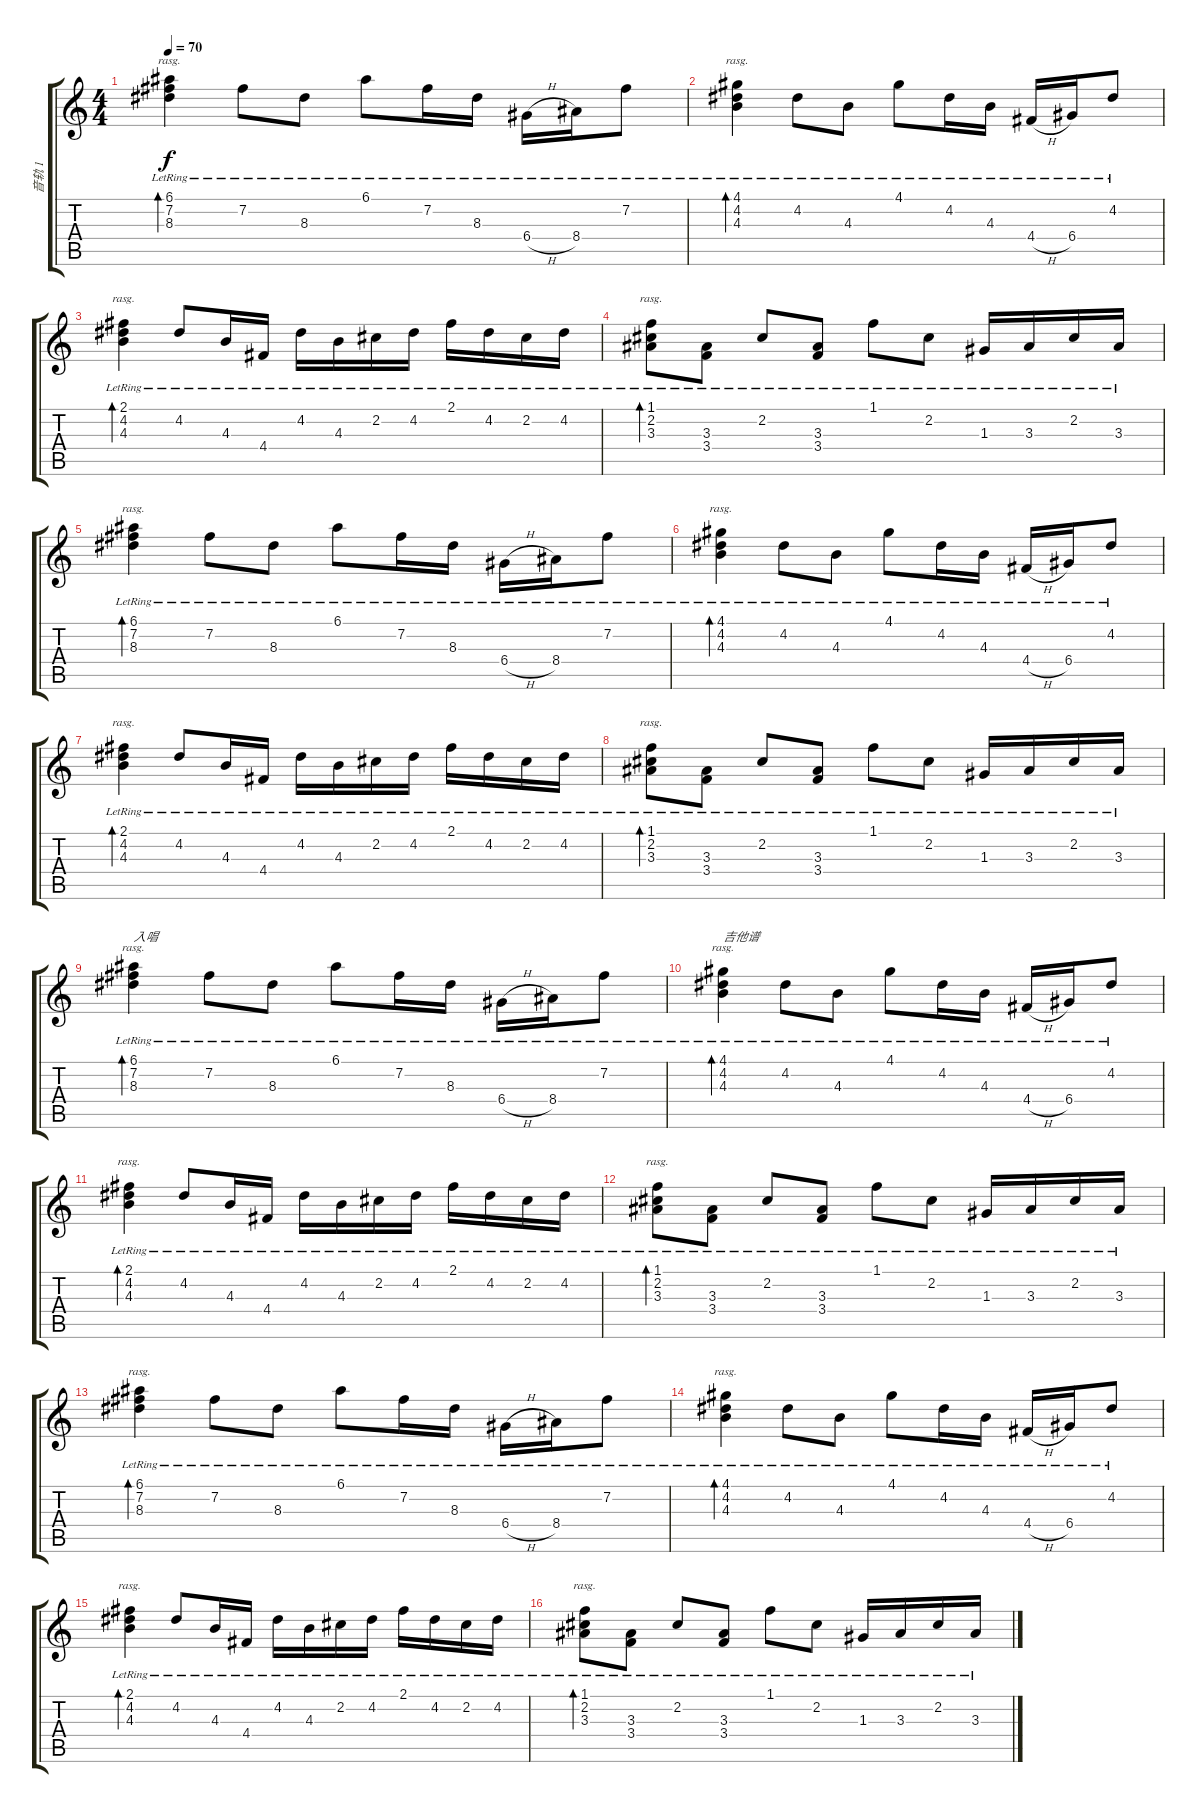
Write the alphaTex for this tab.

\track ("音轨 1" "音轨 1") {instrument acousticguitarsteel}
\staff {score tabs}
\tuning (E4 B3 G3 D3 A2 E2) {hide}
\ts (4 4)
\tempo 70
\clef g2
\ks c
(6.1{lr} 7.2{lr} 8.3{lr}).4{bd 240 rasg ii dy f} 7.2{lr}.8 8.3{lr}.8 6.1{lr}.8 7.2{lr}.16 8.3{lr}.16 6.4{h lr}.16 8.4{lr}.16 7.2{lr}.8 |
(4.1{lr} 4.2{lr} 4.3{lr}).4{bd 240 rasg ii} 4.2{lr}.8 4.3{lr}.8 4.1{lr}.8 4.2{lr}.16 4.3{lr}.16 4.4{h lr}.16 6.4{lr}.16 4.2{lr}.8 |
(2.1{lr} 4.2{lr} 4.3{lr}).4{bd 240 rasg ii} 4.2{lr}.8 4.3{lr}.16 4.4{lr}.16 4.2{lr}.16 4.3{lr}.16 2.2{lr}.16 4.2{lr}.16 2.1{lr}.16 4.2{lr}.16 2.2{lr}.16 4.2{lr}.16 |
(1.1{lr} 2.2{lr} 3.3{lr}).8{bd 240 rasg ii} (3.3{lr} 3.4{lr}).8 2.2{lr}.8 (3.3{lr} 3.4{lr}).8 1.1{lr}.8 2.2{lr}.8 1.3{lr}.16 3.3{lr}.16 2.2{lr}.16 3.3{lr}.16 |
(6.1{lr} 7.2{lr} 8.3{lr}).4{bd 240 rasg ii} 7.2{lr}.8 8.3{lr}.8 6.1{lr}.8 7.2{lr}.16 8.3{lr}.16 6.4{h lr}.16 8.4{lr}.16 7.2{lr}.8 |
(4.1{lr} 4.2{lr} 4.3{lr}).4{bd 240 rasg ii} 4.2{lr}.8 4.3{lr}.8 4.1{lr}.8 4.2{lr}.16 4.3{lr}.16 4.4{h lr}.16 6.4{lr}.16 4.2{lr}.8 |
(2.1{lr} 4.2{lr} 4.3{lr}).4{bd 240 rasg ii} 4.2{lr}.8 4.3{lr}.16 4.4{lr}.16 4.2{lr}.16 4.3{lr}.16 2.2{lr}.16 4.2{lr}.16 2.1{lr}.16 4.2{lr}.16 2.2{lr}.16 4.2{lr}.16 |
(1.1{lr} 2.2{lr} 3.3{lr}).8{bd 240 rasg ii} (3.3{lr} 3.4{lr}).8 2.2{lr}.8 (3.3{lr} 3.4{lr}).8 1.1{lr}.8 2.2{lr}.8 1.3{lr}.16 3.3{lr}.16 2.2{lr}.16 3.3{lr}.16 |
(6.1{lr} 7.2{lr} 8.3{lr}).4{bd 240 rasg ii txt "入唱"} 7.2{lr}.8 8.3{lr}.8 6.1{lr}.8 7.2{lr}.16 8.3{lr}.16 6.4{h lr}.16 8.4{lr}.16 7.2{lr}.8 |
(4.1{lr} 4.2{lr} 4.3{lr}).4{bd 240 rasg ii txt "吉他谱"} 4.2{lr}.8 4.3{lr}.8 4.1{lr}.8 4.2{lr}.16 4.3{lr}.16 4.4{h lr}.16 6.4{lr}.16 4.2{lr}.8 |
(2.1{lr} 4.2{lr} 4.3{lr}).4{bd 240 rasg ii} 4.2{lr}.8 4.3{lr}.16 4.4{lr}.16 4.2{lr}.16 4.3{lr}.16 2.2{lr}.16 4.2{lr}.16 2.1{lr}.16 4.2{lr}.16 2.2{lr}.16 4.2{lr}.16 |
(1.1{lr} 2.2{lr} 3.3{lr}).8{bd 240 rasg ii} (3.3{lr} 3.4{lr}).8 2.2{lr}.8 (3.3{lr} 3.4{lr}).8 1.1{lr}.8 2.2{lr}.8 1.3{lr}.16 3.3{lr}.16 2.2{lr}.16 3.3{lr}.16 |
(6.1{lr} 7.2{lr} 8.3{lr}).4{bd 240 rasg ii} 7.2{lr}.8 8.3{lr}.8 6.1{lr}.8 7.2{lr}.16 8.3{lr}.16 6.4{h lr}.16 8.4{lr}.16 7.2{lr}.8 |
(4.1{lr} 4.2{lr} 4.3{lr}).4{bd 240 rasg ii} 4.2{lr}.8 4.3{lr}.8 4.1{lr}.8 4.2{lr}.16 4.3{lr}.16 4.4{h lr}.16 6.4{lr}.16 4.2{lr}.8 |
(2.1{lr} 4.2{lr} 4.3{lr}).4{bd 240 rasg ii} 4.2{lr}.8 4.3{lr}.16 4.4{lr}.16 4.2{lr}.16 4.3{lr}.16 2.2{lr}.16 4.2{lr}.16 2.1{lr}.16 4.2{lr}.16 2.2{lr}.16 4.2{lr}.16 |
(1.1{lr} 2.2{lr} 3.3{lr}).8{bd 240 rasg ii} (3.3{lr} 3.4{lr}).8 2.2{lr}.8 (3.3{lr} 3.4{lr}).8 1.1{lr}.8 2.2{lr}.8 1.3{lr}.16 3.3{lr}.16 2.2{lr}.16 3.3{lr}.16
